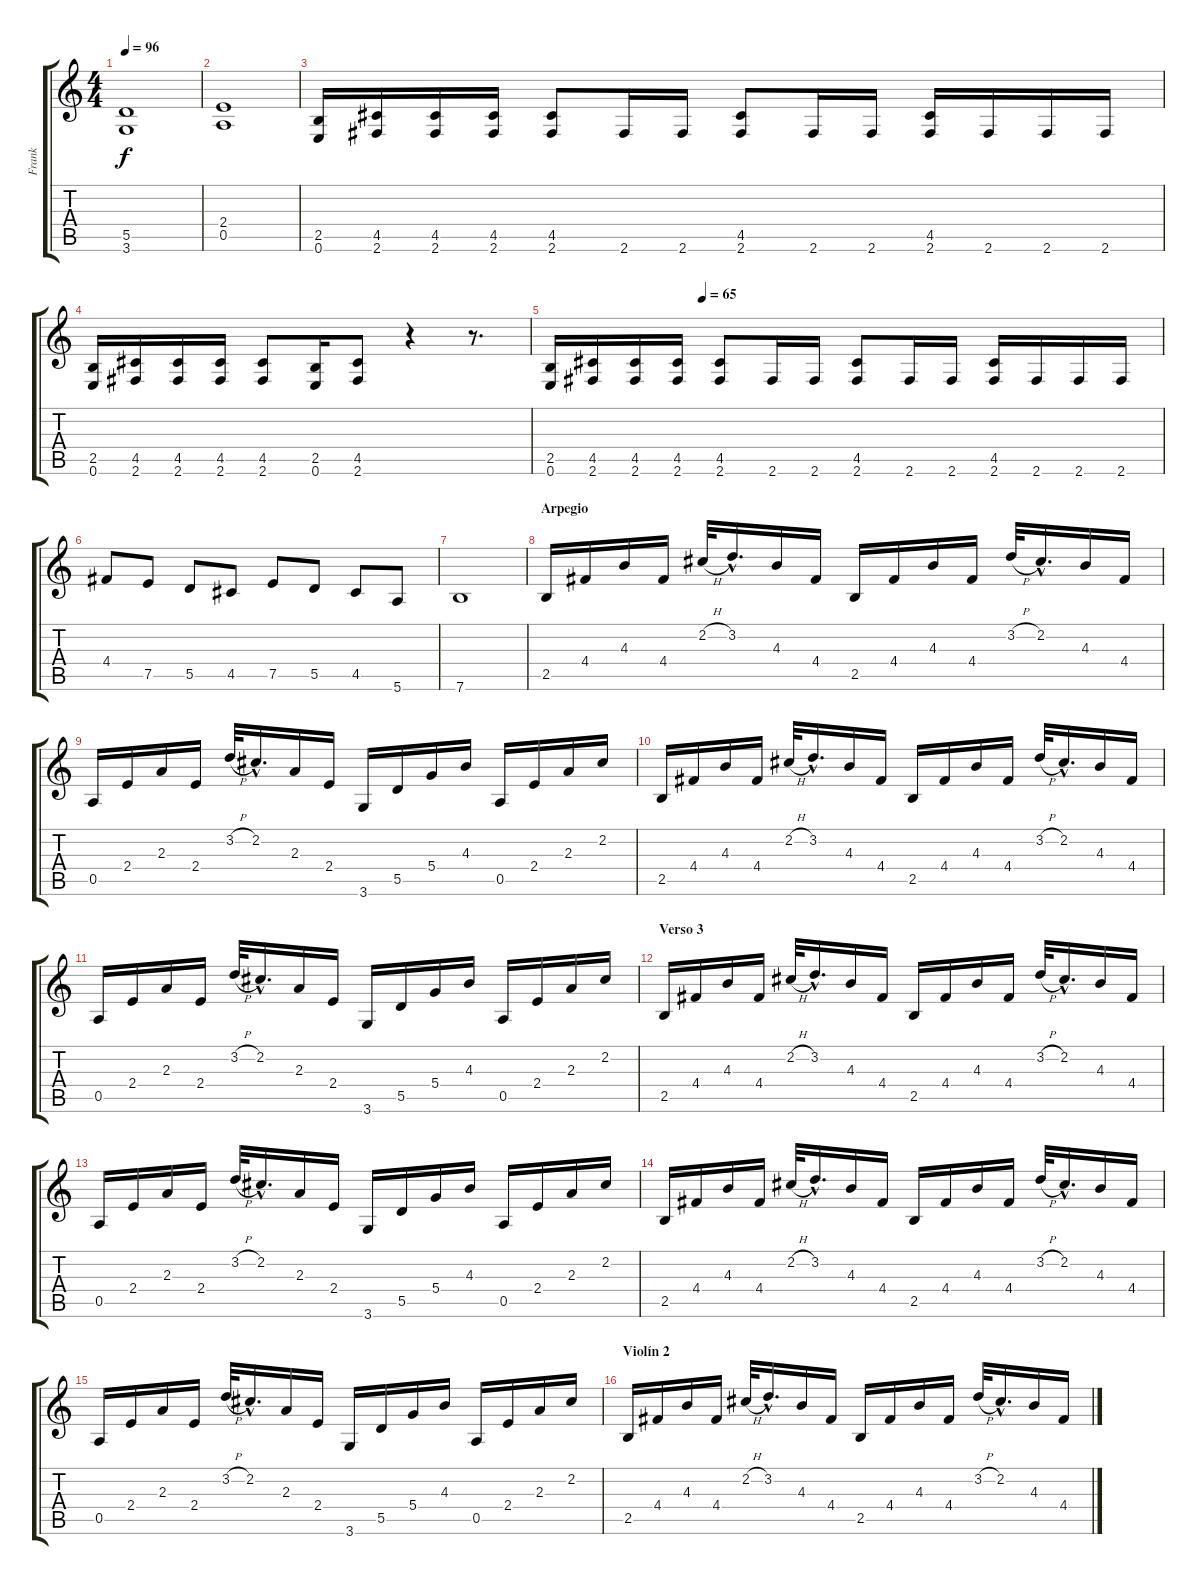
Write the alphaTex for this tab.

\track ("Frank" "Frank") {instrument distortionguitar}
\staff {score tabs}
\tuning (E4 B3 G3 D3 A2 E2) {hide}
\ts (4 4)
\tempo 96
\clef g2
\ks c
(5.5 3.6).1{dy f} |
(2.4 0.5).1 |
(2.5 0.6).16 (4.5 2.6).16 (4.5 2.6).16 (4.5 2.6).16 (4.5 2.6).8 2.6.16 2.6.16 (4.5 2.6).8 2.6.16 2.6.16 (4.5 2.6).16 2.6.16 2.6.16 2.6.16 |
(2.5 0.6).16 (4.5 2.6).16 (4.5 2.6).16 (4.5 2.6).16 (4.5 2.6).8 (2.5 0.6).16 (4.5 2.6).8 r.4 r.8{d} |
\tempo (65 0.25)
(2.5 0.6).16 (4.5 2.6).16 (4.5 2.6).16 (4.5 2.6).16 (4.5 2.6).8 2.6.16 2.6.16 (4.5 2.6).8 2.6.16 2.6.16 (4.5 2.6).16 2.6.16 2.6.16 2.6.16 |
4.4.8 7.5.8 5.5.8 4.5.8 7.5.8 5.5.8 4.5.8 5.6.8 |
7.6.1{volume 5} |
\section ("" "Arpegio")
2.5.16{volume 10 instrument electricguitarjazz} 4.4.16 4.3.16 4.4.16 2.2{h}.32 3.2{hac}.16{d} 4.3.16 4.4.16 2.5.16 4.4.16 4.3.16 4.4.16 3.2{h}.32 2.2{hac}.16{d} 4.3.16 4.4.16 |
0.5.16 2.4.16 2.3.16 2.4.16 3.2{h}.32 2.2{hac}.16{d} 2.3.16 2.4.16 3.6.16 5.5.16 5.4.16 4.3.16 0.5.16 2.4.16 2.3.16 2.2.16 |
2.5.16 4.4.16 4.3.16 4.4.16 2.2{h}.32 3.2{hac}.16{d} 4.3.16 4.4.16 2.5.16 4.4.16 4.3.16 4.4.16 3.2{h}.32 2.2{hac}.16{d} 4.3.16 4.4.16 |
0.5.16 2.4.16 2.3.16 2.4.16 3.2{h}.32 2.2{hac}.16{d} 2.3.16 2.4.16 3.6.16 5.5.16 5.4.16 4.3.16 0.5.16 2.4.16 2.3.16 2.2.16 |
\section ("" "Verso 3")
2.5.16 4.4.16 4.3.16 4.4.16 2.2{h}.32 3.2{hac}.16{d} 4.3.16 4.4.16 2.5.16 4.4.16 4.3.16 4.4.16 3.2{h}.32 2.2{hac}.16{d} 4.3.16 4.4.16 |
0.5.16 2.4.16 2.3.16 2.4.16 3.2{h}.32 2.2{hac}.16{d} 2.3.16 2.4.16 3.6.16 5.5.16 5.4.16 4.3.16 0.5.16 2.4.16 2.3.16 2.2.16 |
2.5.16 4.4.16 4.3.16 4.4.16 2.2{h}.32 3.2{hac}.16{d} 4.3.16 4.4.16 2.5.16 4.4.16 4.3.16 4.4.16 3.2{h}.32 2.2{hac}.16{d} 4.3.16 4.4.16 |
0.5.16 2.4.16 2.3.16 2.4.16 3.2{h}.32 2.2{hac}.16{d} 2.3.16 2.4.16 3.6.16 5.5.16 5.4.16 4.3.16 0.5.16 2.4.16 2.3.16 2.2.16 |
\section ("" "Violín 2")
2.5.16 4.4.16 4.3.16 4.4.16 2.2{h}.32 3.2{hac}.16{d} 4.3.16 4.4.16 2.5.16 4.4.16 4.3.16 4.4.16 3.2{h}.32 2.2{hac}.16{d} 4.3.16 4.4.16
